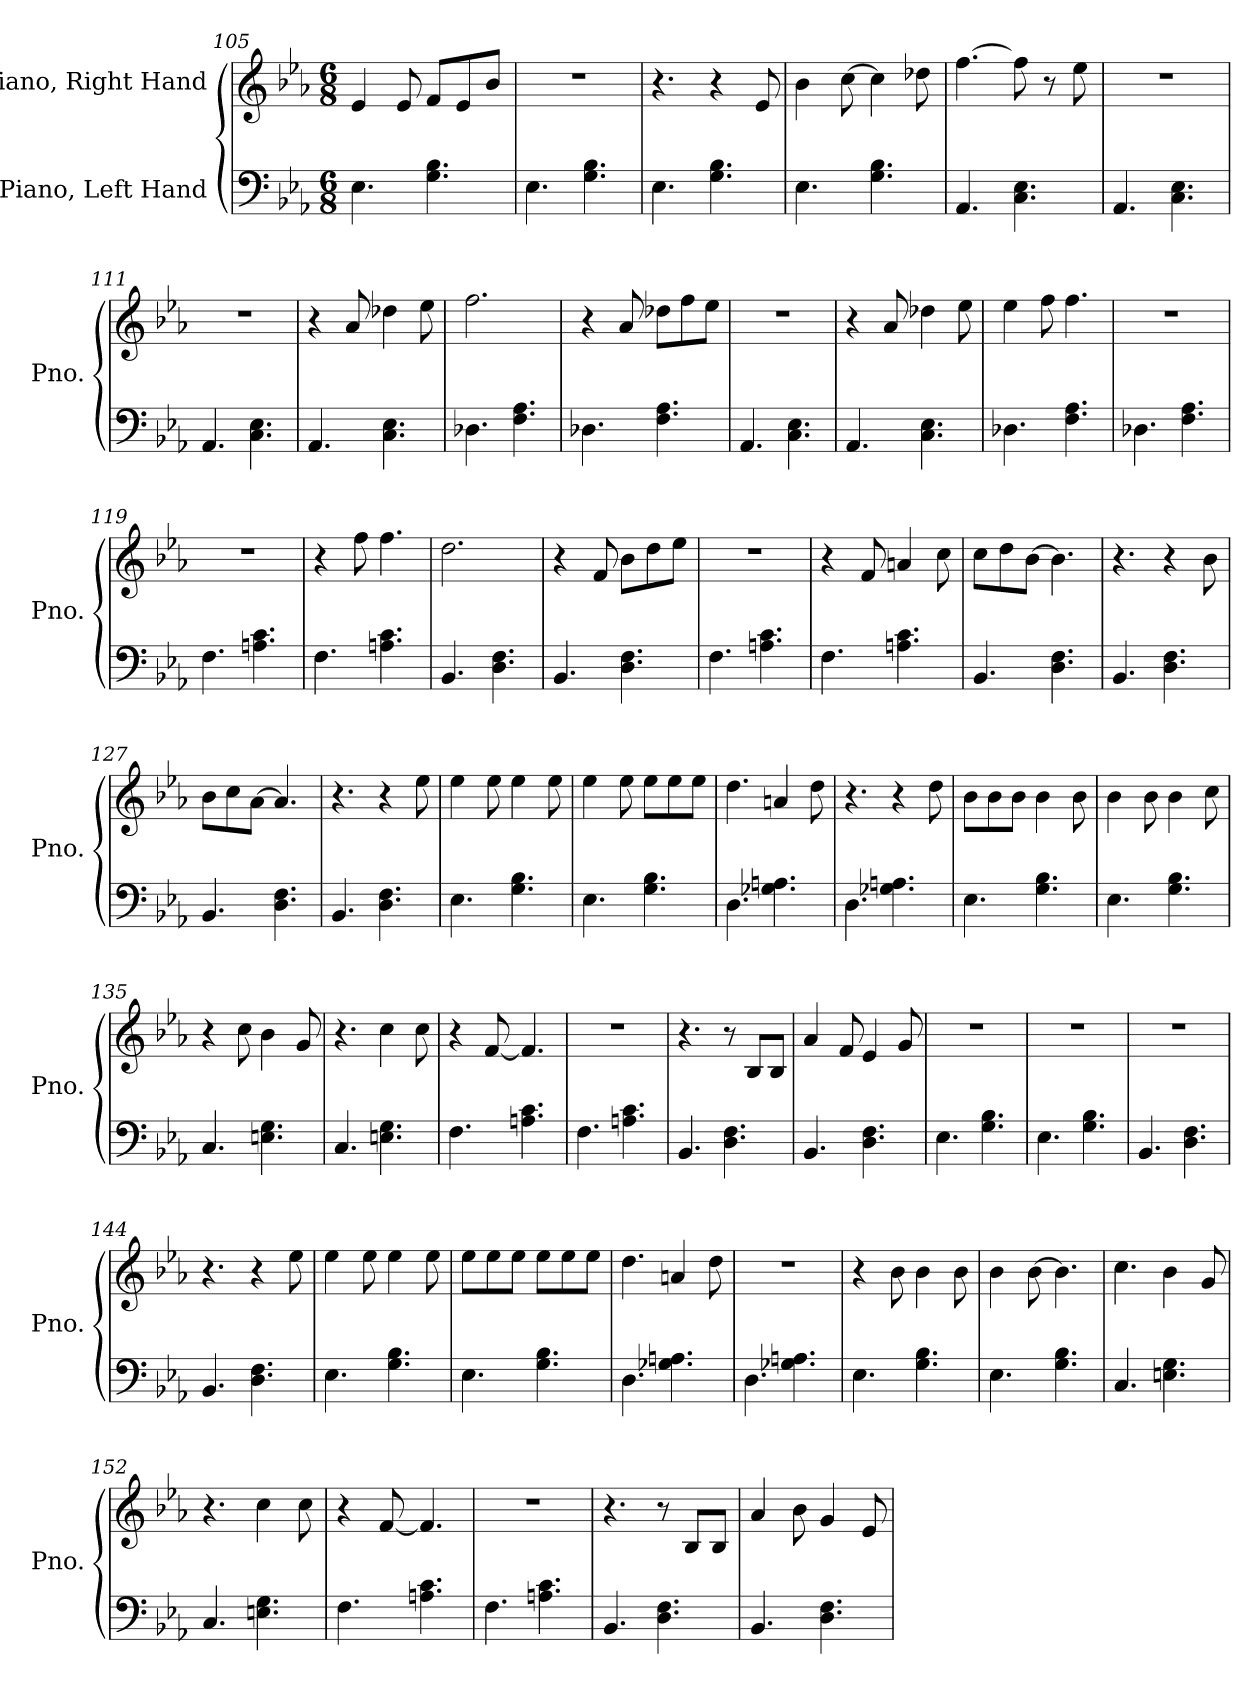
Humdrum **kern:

**kern	**kern
*part2	*part1
*staff2	*staff1
*I"Piano, Left Hand	*I"Piano, Right Hand
*I'Pno.	*I'Pno.
*clefF4	*clefG2
*k[b-e-a-]	*k[b-e-a-]
*M6/8	*M6/8
=105	=105
4.E-\	4e-/
.	8e-/
4.G\ 4.B-\	8f/L
.	8e-/
.	8b-/J
=106	=106
4.E-\	2.r
4.G\ 4.B-\	.
=107	=107
4.E-\	4.r
4.G\ 4.B-\	4r
.	8e-/
!!LO:LB:g=z
=108	=108
4.E-\	4b-\
.	[8cc\
4.G\ 4.B-\	4cc\]
.	8dd-X\
=109	=109
4.AA-/	[4.ff\
4.C\ 4.E-\	8ff\]
.	8r
.	8ee-\
=110	=110
4.AA-/	2.r
4.C\ 4.E-\	.
=111	=111
4.AA-/	2.r
4.C\ 4.E-\	.
=112	=112
4.AA-/	4r
.	8a-/
4.C\ 4.E-\	4dd-X\
.	8ee-\
=113	=113
4.D-X\	2.ff\
4.F\ 4.A-\	.
=114	=114
4.D-X\	4r
.	8a-/
4.F\ 4.A-\	8dd-X\L
.	8ff\
.	8ee-\J
=115	=115
4.AA-/	2.r
4.C\ 4.E-\	.
!!LO:LB:g=z
=116	=116
4.AA-/	4r
.	8a-/
4.C\ 4.E-\	4dd-X\
.	8ee-\
=117	=117
4.D-X\	4ee-\
.	8ff\
4.F\ 4.A-\	4.ff\
=118	=118
4.D-X\	2.r
4.F\ 4.A-\	.
=119	=119
4.F\	2.r
4.An\ 4.c\	.
=120	=120
4.F\	4r
.	8ff\
4.An\ 4.c\	4.ff\
=121	=121
4.BB-/	2.dd\
4.D\ 4.F\	.
=122	=122
4.BB-/	4r
.	8f/
4.D\ 4.F\	8b-\L
.	8dd\
.	8ee-\J
=123	=123
4.F\	2.r
4.An\ 4.c\	.
!!LO:LB:g=z
=124	=124
4.F\	4r
.	8f/
4.An\ 4.c\	4an/
.	8cc\
=125	=125
4.BB-/	8cc\L
.	8dd\
.	[8b-\J
4.D\ 4.F\	4.b-\]
=126	=126
4.BB-/	4.r
4.D\ 4.F\	4r
.	8b-\
=127	=127
4.BB-/	8b-\L
.	8cc\
.	[8a-\J
4.D\ 4.F\	4.a-/]
=128	=128
4.BB-/	4.r
4.D\ 4.F\	4r
.	8ee-\
=129	=129
4.E-\	4ee-\
.	8ee-\
4.G\ 4.B-\	4ee-\
.	8ee-\
=130	=130
4.E-\	4ee-\
.	8ee-\
4.G\ 4.B-\	8ee-\L
.	8ee-\
.	8ee-\J
!!LO:LB:g=z
=131	=131
4.D\	4.dd\
4.G-X\ 4.An\	4an/
.	8dd\
=132	=132
4.D\	4.r
4.G-X\ 4.An\	4r
.	8dd\
=133	=133
4.E-\	8b-\L
.	8b-\
.	8b-\J
4.G\ 4.B-\	4b-\
.	8b-\
=134	=134
4.E-\	4b-\
.	8b-\
4.G\ 4.B-\	4b-\
.	8cc\
=135	=135
4.C/	4r
.	8cc\
4.En\ 4.G\	4b-\
.	8g/
=136	=136
4.C/	4.r
4.En\ 4.G\	4cc\
.	8cc\
=137	=137
4.F\	4r
.	[8f/
4.An\ 4.c\	4.f/]
!!LO:PB:g=z
=138	=138
4.F\	2.r
4.An\ 4.c\	.
=139	=139
4.BB-/	4.r
4.D\ 4.F\	8r
.	8B-/L
.	8B-/J
=140	=140
4.BB-/	4a-/
.	8f/
4.D\ 4.F\	4e-/
.	8g/
=141	=141
4.E-\	2.r
4.G\ 4.B-\	.
=142	=142
4.E-\	2.r
4.G\ 4.B-\	.
=143	=143
4.BB-/	2.r
4.D\ 4.F\	.
=144	=144
4.BB-/	4.r
4.D\ 4.F\	4r
.	8ee-\
=145	=145
4.E-\	4ee-\
.	8ee-\
4.G\ 4.B-\	4ee-\
.	8ee-\
!!LO:LB:g=z
=146	=146
4.E-\	8ee-\L
.	8ee-\
.	8ee-\J
4.G\ 4.B-\	8ee-\L
.	8ee-\
.	8ee-\J
=147	=147
4.D\	4.dd\
4.G-X\ 4.An\	4an/
.	8dd\
=148	=148
4.D\	2.r
4.G-X\ 4.An\	.
=149	=149
4.E-\	4r
.	8b-\
4.G\ 4.B-\	4b-\
.	8b-\
=150	=150
4.E-\	4b-\
.	[8b-\
4.G\ 4.B-\	4.b-\]
=151	=151
4.C/	4.cc\
4.En\ 4.G\	4b-\
.	8g/
=152	=152
4.C/	4.r
4.En\ 4.G\	4cc\
.	8cc\
!!LO:LB:g=z
=153	=153
4.F\	4r
.	[8f/
4.An\ 4.c\	4.f/]
=154	=154
4.F\	2.r
4.An\ 4.c\	.
=155	=155
4.BB-/	4.r
4.D\ 4.F\	8r
.	8B-/L
.	8B-/J
=156	=156
4.BB-/	4a-/
.	8b-\
4.D\ 4.F\	4g/
.	8e-/
=	=
*-	*-
